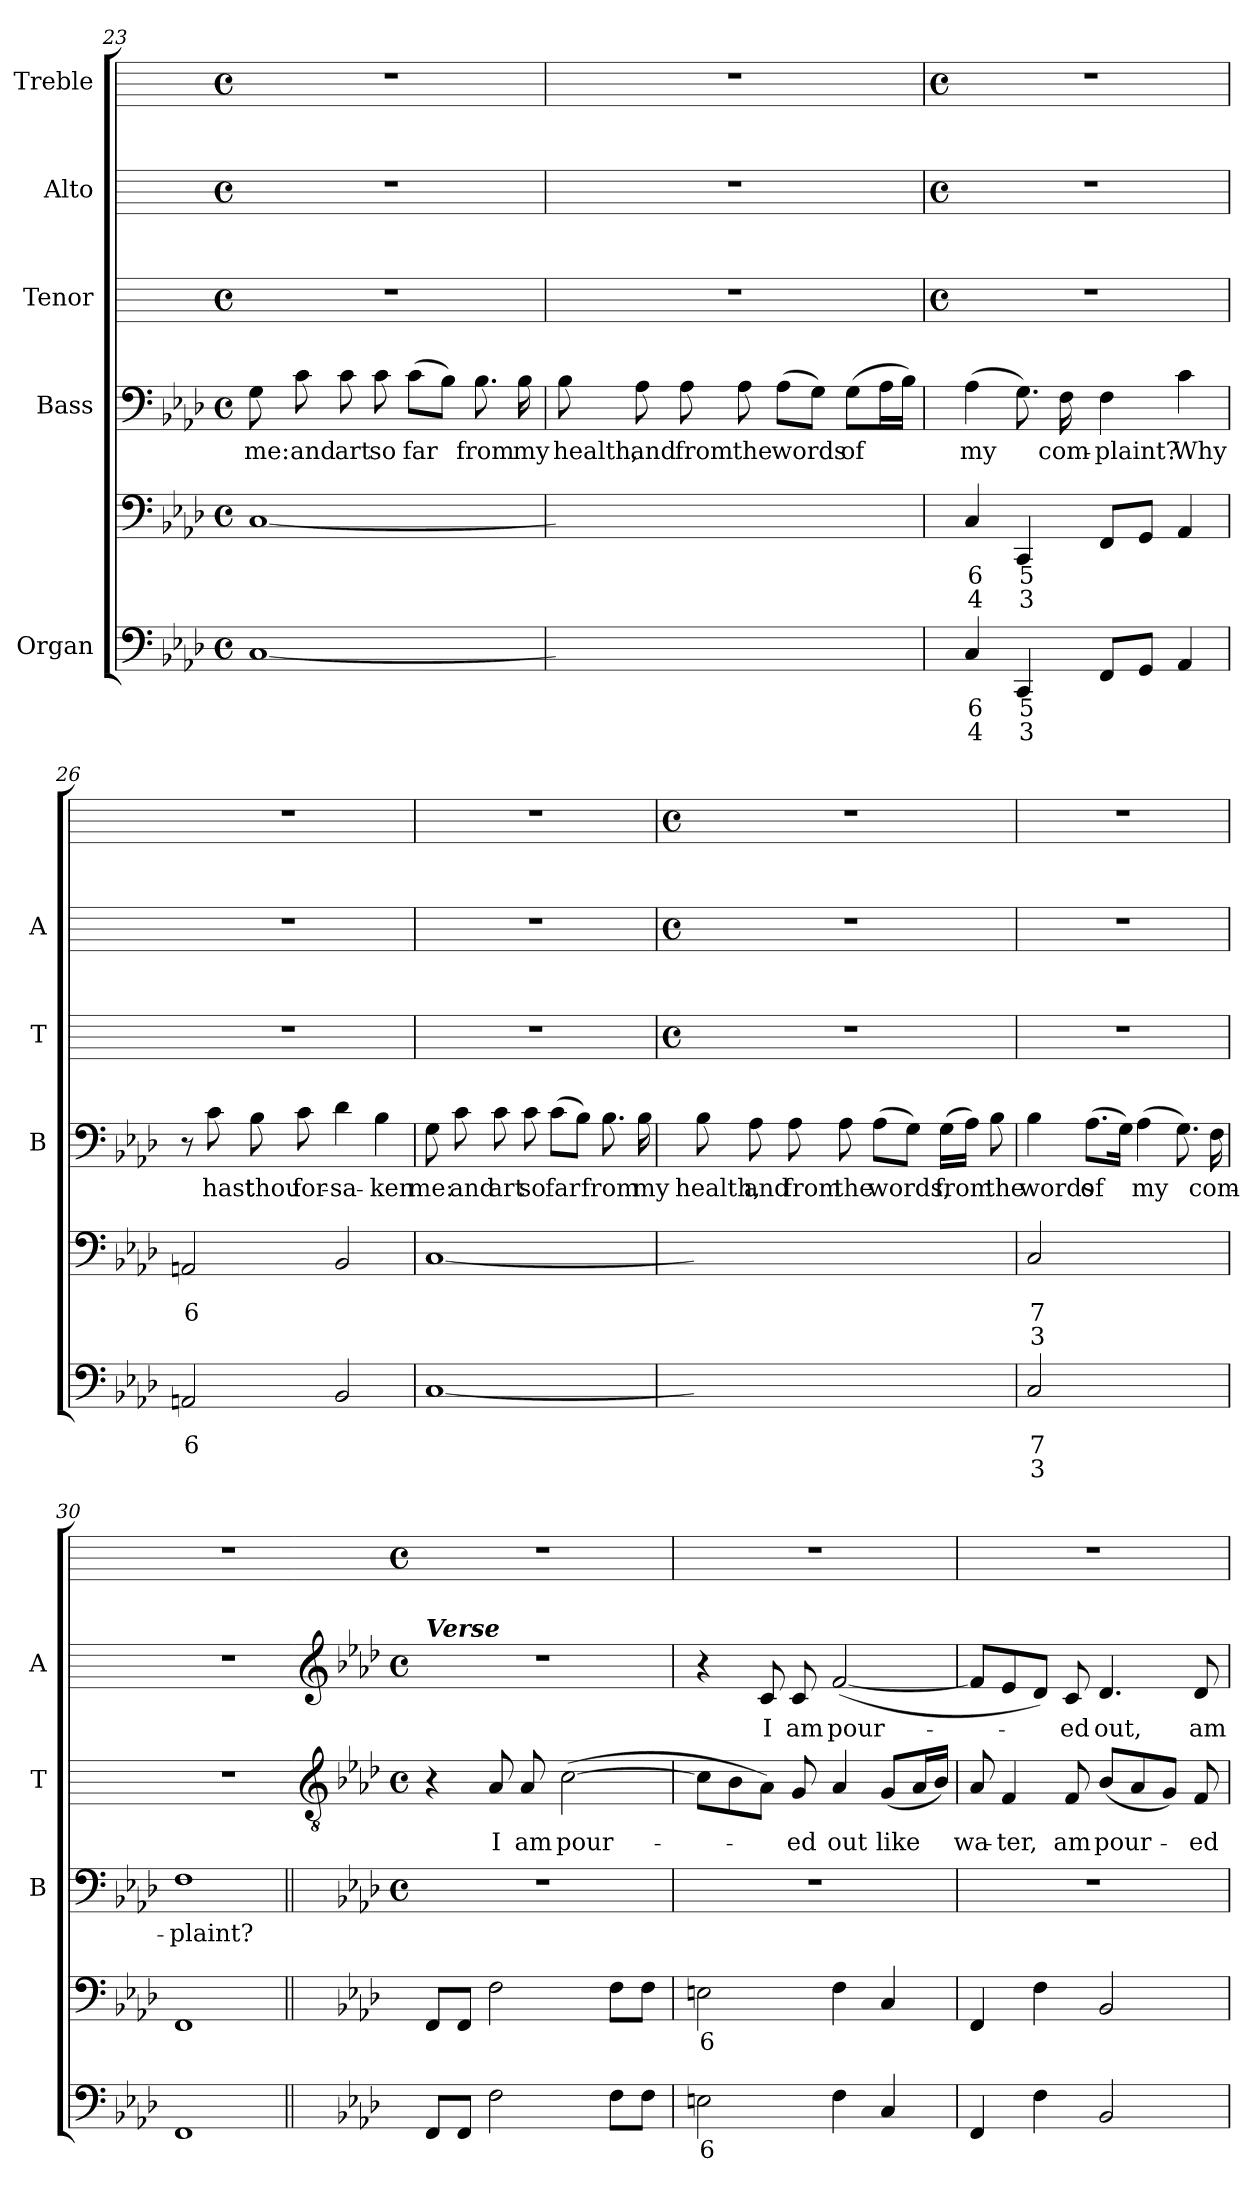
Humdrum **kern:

**kern	**text	**text	**kern	**text	**text	**kern	**text	**kern	**text	**kern	**text	**kern
*part5	*part5	*part5	*part5	*part5	*part5	*part4	*part4	*part3	*part3	*part2	*part2	*part1
*staff6	*staff6	*staff6	*staff5	*staff5	*staff5	*staff4	*staff4	*staff3	*staff3	*staff2	*staff2	*staff1
*I"Organ	*	*	*	*	*	*I"Bass	*	*I"Tenor	*	*I"Alto	*	*I"Treble
*	*	*	*	*	*	*I'B	*	*I'T	*	*I'A	*	*
*clefF4	*	*	*clefF4	*	*	*clefF4	*	*	*	*	*	*
*k[b-e-a-d-]	*	*	*k[b-e-a-d-]	*	*	*k[b-e-a-d-]	*	*	*	*	*	*
*A-:	*	*	*A-:	*	*	*A-:	*	*	*	*	*	*
*M4/4	*	*	*M4/4	*	*	*M4/4	*	*M4/4	*	*M4/4	*	*M4/4
*met(c)	*	*	*met(c)	*	*	*met(c)	*	*met(c)	*	*met(c)	*	*met(c)
=23	=23	=23	=23	=23	=23	=23	=23	=23	=23	=23	=23	=23
!	!	!	!	!	!	!	!LO:LY:b	!	!	!	!	!
[1C	.	.	[1C	.	.	8G	me:	1r	.	1r	.	1r
!	!	!	!	!	!	!	!LO:LY:b	!	!	!	!	!
.	.	.	.	.	.	8c	and	.	.	.	.	.
!	!	!	!	!	!	!	!LO:LY:b	!	!	!	!	!
.	.	.	.	.	.	8c	art	.	.	.	.	.
!	!	!	!	!	!	!	!LO:LY:b	!	!	!	!	!
.	.	.	.	.	.	8c	so	.	.	.	.	.
!	!	!	!	!	!	!	!LO:LY:b	!	!	!	!	!
.	.	.	.	.	.	(>8cL	far	.	.	.	.	.
.	.	.	.	.	.	8B-J)	.	.	.	.	.	.
!	!	!	!	!	!	!	!LO:LY:b	!	!	!	!	!
.	.	.	.	.	.	8.B-	from	.	.	.	.	.
!	!	!	!	!	!	!	!LO:LY:b	!	!	!	!	!
.	.	.	.	.	.	16B-	my	.	.	.	.	.
=24	=24	=24	=24	=24	=24	=24	=24	=24	=24	=24	=24	=24
!	!LO:LY:b	!LO:LY:b	!	!LO:LY:b	!LO:LY:b	!	!LO:LY:b	!	!	!	!	!
4Cyy_	7	3	4Cyy_	7	3	8B-	health,	1r	.	1r	.	1r
!	!	!	!	!	!	!	!LO:LY:b	!	!	!	!	!
.	.	.	.	.	.	8A-	and	.	.	.	.	.
!	!LO:LY:b	!LO:LY:b	!	!LO:LY:b	!LO:LY:b	!	!LO:LY:b	!	!	!	!	!
4Cyy]	6	4	4Cyy]	6	4	8A-	from	.	.	.	.	.
!	!	!	!	!	!	!	!LO:LY:b	!	!	!	!	!
.	.	.	.	.	.	8A-	the	.	.	.	.	.
!	!LO:LY:b	!LO:LY:b	!	!LO:LY:b	!LO:LY:b	!	!LO:LY:b	!	!	!	!	!
[4BB-yy	7	3	[4BB-yy	7	3	(>8A-L	words	.	.	.	.	.
.	.	.	.	.	.	8GJ)	.	.	.	.	.	.
!	!LO:LY:b	!	!	!LO:LY:b	!	!	!LO:LY:b	!	!	!	!	!
4BB-yy]	6	.	4BB-yy]	6	.	(>8GL	of	.	.	.	.	.
.	.	.	.	.	.	16A-L	.	.	.	.	.	.
.	.	.	.	.	.	16B-JJ)	.	.	.	.	.	.
!!LO:LB:g=z
=25	=25	=25	=25	=25	=25	=25	=25	=25	=25	=25	=25	=25
*	*	*	*	*	*	*	*	*M4/4	*	*M4/4	*	*M4/4
*	*	*	*	*	*	*	*	*met(c)	*	*met(c)	*	*met(c)
!	!LO:LY:b	!LO:LY:b	!	!LO:LY:b	!LO:LY:b	!	!LO:LY:b	!	!	!	!	!
4C	6	4	4C	6	4	(>4A-	my	1r	.	1r	.	1r
!	!LO:LY:b	!LO:LY:b	!	!LO:LY:b	!LO:LY:b	!	!	!	!	!	!	!
4CC	5	3	4CC	5	3	8.G)	.	.	.	.	.	.
!	!	!	!	!	!	!	!LO:LY:b	!	!	!	!	!
.	.	.	.	.	.	16F	com-	.	.	.	.	.
!	!	!	!	!	!	!	!LO:LY:b	!	!	!	!	!
8FFL	.	.	8FFL	.	.	4F	-plaint?	.	.	.	.	.
8GGJ	.	.	8GGJ	.	.	.	.	.	.	.	.	.
!	!	!	!	!	!	!	!LO:LY:b	!	!	!	!	!
4AA-	.	.	4AA-	.	.	4c	Why	.	.	.	.	.
=26	=26	=26	=26	=26	=26	=26	=26	=26	=26	=26	=26	=26
!	!LO:LY:b	!	!	!LO:LY:b	!	!	!	!	!	!	!	!
2AAn	6	.	2AAn	6	.	8r	.	1r	.	1r	.	1r
!	!	!	!	!	!	!	!LO:LY:b	!	!	!	!	!
.	.	.	.	.	.	8c	hast	.	.	.	.	.
!	!	!	!	!	!	!	!LO:LY:b	!	!	!	!	!
.	.	.	.	.	.	8B-	thou	.	.	.	.	.
!	!	!	!	!	!	!	!LO:LY:b	!	!	!	!	!
.	.	.	.	.	.	8c	for-	.	.	.	.	.
!	!	!	!	!	!	!	!LO:LY:b	!	!	!	!	!
2BB-	.	.	2BB-	.	.	4d-	-sa-	.	.	.	.	.
!	!	!	!	!	!	!	!LO:LY:b	!	!	!	!	!
.	.	.	.	.	.	4B-	-ken	.	.	.	.	.
=27	=27	=27	=27	=27	=27	=27	=27	=27	=27	=27	=27	=27
!	!	!	!	!	!	!	!LO:LY:b	!	!	!	!	!
[1C	.	.	[1C	.	.	8G	me:	1r	.	1r	.	1r
!	!	!	!	!	!	!	!LO:LY:b	!	!	!	!	!
.	.	.	.	.	.	8c	and	.	.	.	.	.
!	!	!	!	!	!	!	!LO:LY:b	!	!	!	!	!
.	.	.	.	.	.	8c	art	.	.	.	.	.
!	!	!	!	!	!	!	!LO:LY:b	!	!	!	!	!
.	.	.	.	.	.	8c	so	.	.	.	.	.
!	!	!	!	!	!	!	!LO:LY:b	!	!	!	!	!
.	.	.	.	.	.	(>8cL	far	.	.	.	.	.
.	.	.	.	.	.	8B-J)	.	.	.	.	.	.
!	!	!	!	!	!	!	!LO:LY:b	!	!	!	!	!
.	.	.	.	.	.	8.B-	from	.	.	.	.	.
!	!	!	!	!	!	!	!LO:LY:b	!	!	!	!	!
.	.	.	.	.	.	16B-	my	.	.	.	.	.
!!LO:LB:g=z
=28	=28	=28	=28	=28	=28	=28	=28	=28	=28	=28	=28	=28
*	*	*	*	*	*	*	*	*M4/4	*	*M4/4	*	*M4/4
*	*	*	*	*	*	*	*	*met(c)	*	*met(c)	*	*met(c)
!	!LO:LY:b	!LO:LY:b	!	!LO:LY:b	!LO:LY:b	!	!LO:LY:b	!	!	!	!	!
4Cyy_	7	3	4Cyy_	7	3	8B-	health,	1r	.	1r	.	1r
!	!	!	!	!	!	!	!LO:LY:b	!	!	!	!	!
.	.	.	.	.	.	8A-	and	.	.	.	.	.
!	!LO:LY:b	!LO:LY:b	!	!LO:LY:b	!LO:LY:b	!	!LO:LY:b	!	!	!	!	!
4Cyy]	6	4	4Cyy]	6	4	8A-	from	.	.	.	.	.
!	!	!	!	!	!	!	!LO:LY:b	!	!	!	!	!
.	.	.	.	.	.	8A-	the	.	.	.	.	.
!	!LO:LY:b	!LO:LY:b	!	!LO:LY:b	!LO:LY:b	!	!LO:LY:b	!	!	!	!	!
[4BB-yy	7	3	[4BB-yy	7	3	(>8A-L	words,	.	.	.	.	.
.	.	.	.	.	.	8GJ)	.	.	.	.	.	.
!	!LO:LY:b	!	!	!LO:LY:b	!	!	!LO:LY:b	!	!	!	!	!
4BB-yy]	6	.	4BB-yy]	6	.	(>16GLL	from	.	.	.	.	.
.	.	.	.	.	.	16A-JJ)	.	.	.	.	.	.
!	!	!	!	!	!	!	!LO:LY:b	!	!	!	!	!
.	.	.	.	.	.	8B-	the	.	.	.	.	.
=29	=29	=29	=29	=29	=29	=29	=29	=29	=29	=29	=29	=29
!	!LO:LY:b	!LO:LY:b	!	!LO:LY:b	!LO:LY:b	!	!LO:LY:b	!	!	!	!	!
2C	7	3	2C	7	3	4B-	words	1r	.	1r	.	1r
!	!	!	!	!	!	!	!LO:LY:b	!	!	!	!	!
.	.	.	.	.	.	(>8.A-L	of	.	.	.	.	.
.	.	.	.	.	.	16GJ)	.	.	.	.	.	.
!	!LO:LY:b	!LO:LY:b	!	!LO:LY:b	!LO:LY:b	!	!LO:LY:b	!	!	!	!	!
[4CCyy	6	4	[4CCyy	6	4	(>4A-	my	.	.	.	.	.
!	!LO:LY:b	!LO:LY:b	!	!LO:LY:b	!LO:LY:b	!	!	!	!	!	!	!
4CCyy]	5	3	4CCyy]	5	3	8.G)	.	.	.	.	.	.
!	!	!	!	!	!	!	!LO:LY:b	!	!	!	!	!
.	.	.	.	.	.	16F	com-	.	.	.	.	.
=30	=30	=30	=30	=30	=30	=30	=30	=30	=30	=30	=30	=30
!	!	!	!	!	!	!	!LO:LY:b	!	!	!	!	!
1FF	.	.	1FF	.	.	1F	-plaint?	1r	.	1r	.	1r
!!LO:LB:g=z
=31||	=31	=31	=31||	=31	=31	=31||	=31	=31	=31	=31	=31	=31
*	*	*	*	*	*	*	*	*clefGv2	*	*clefG2	*	*
*	*	*	*	*	*	*	*	*k[b-e-a-d-]	*	*k[b-e-a-d-]	*	*
*	*	*	*	*	*	*	*	*A-:	*	*A-:	*	*
*	*	*	*	*	*	*M4/4	*	*M4/4	*	*M4/4	*	*M4/4
*	*	*	*	*	*	*met(c)	*	*met(c)	*	*met(c)	*	*met(c)
!	!	!	!	!	!	!	!	!	!	!LO:TX:a:Bi:t=Verse	!	!
8FFL	.	.	8FFL	.	.	1r	.	4r	.	1r	.	1r
8FFJ	.	.	8FFJ	.	.	.	.	.	.	.	.	.
!	!	!	!	!	!	!	!	!	!LO:LY:b	!	!	!
2F	.	.	2F	.	.	.	.	8A-	I	.	.	.
!	!	!	!	!	!	!	!	!	!LO:LY:b	!	!	!
.	.	.	.	.	.	.	.	8A-	am	.	.	.
!	!	!	!	!	!	!	!	!	!LO:LY:b	!	!	!
.	.	.	.	.	.	.	.	(>[2c	pour-	.	.	.
8FL	.	.	8FL	.	.	.	.	.	.	.	.	.
8FJ	.	.	8FJ	.	.	.	.	.	.	.	.	.
=32	=32	=32	=32	=32	=32	=32	=32	=32	=32	=32	=32	=32
!	!LO:LY:b	!	!	!LO:LY:b	!	!	!	!	!	!	!	!
2En	6	.	2En	6	.	1r	.	8cL]	.	4r	.	1r
.	.	.	.	.	.	.	.	8B-	.	.	.	.
!	!	!	!	!	!	!	!	!	!	!	!LO:LY:b	!
.	.	.	.	.	.	.	.	8A-J)	.	8c	I	.
!	!	!	!	!	!	!	!	!	!LO:LY:b	!	!LO:LY:b	!
.	.	.	.	.	.	.	.	8G	ed	8c	am	.
!	!	!	!	!	!	!	!	!	!LO:LY:b	!	!LO:LY:b	!
4F	.	.	4F	.	.	.	.	4A-	out	(<[2f	pour-	.
!	!	!	!	!	!	!	!	!	!LO:LY:b	!	!	!
4C	.	.	4C	.	.	.	.	(<8GL	like	.	.	.
.	.	.	.	.	.	.	.	16A-L	.	.	.	.
.	.	.	.	.	.	.	.	16B-JJ)	.	.	.	.
=33	=33	=33	=33	=33	=33	=33	=33	=33	=33	=33	=33	=33
!	!	!	!	!	!	!	!	!	!LO:LY:b	!	!	!
4FF	.	.	4FF	.	.	1r	.	8A-	wa-	8fL]	.	1r
!	!	!	!	!	!	!	!	!	!LO:LY:b	!	!	!
.	.	.	.	.	.	.	.	4F	-ter,	8e-	.	.
4F	.	.	4F	.	.	.	.	.	.	8d-J)	.	.
!	!	!	!	!	!	!	!	!	!LO:LY:b	!	!LO:LY:b	!
.	.	.	.	.	.	.	.	8F	am	8c	ed	.
!	!	!	!	!	!	!	!	!	!LO:LY:b	!	!LO:LY:b	!
2BB-	.	.	2BB-	.	.	.	.	(<8B-L	pour-	4.d-	out,	.
.	.	.	.	.	.	.	.	8A-	.	.	.	.
.	.	.	.	.	.	.	.	8GJ)	.	.	.	.
!	!	!	!	!	!	!	!	!	!LO:LY:b	!	!LO:LY:b	!
.	.	.	.	.	.	.	.	8F	ed	8d-	am	.
=	=	=	=	=	=	=	=	=	=	=	=	=
*-	*-	*-	*-	*-	*-	*-	*-	*-	*-	*-	*-	*-
